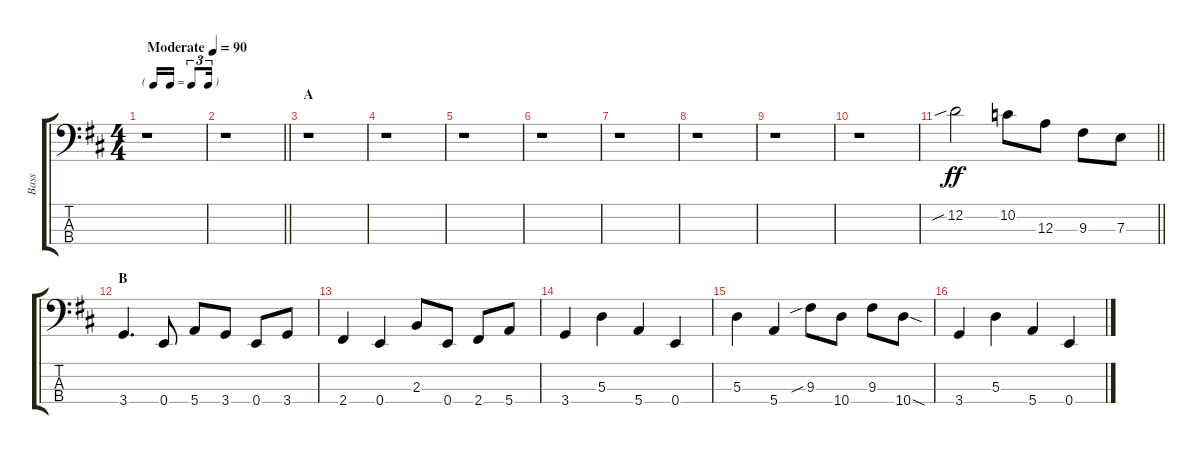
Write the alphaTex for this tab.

\track ("Bass" "Bass") {instrument electricbasspick}
\staff {score tabs}
\tuning (G2 D2 A1 E1) {hide}
\ts (4 4)
\tf triplet16th
\tempo (90 "Moderate")
\clef f4
\ks d
r.1{dy ff instrument electricbasspick} |
\barLineRight lightlight
r.1 |
\section ("" "A")
r.1 |
r.1 |
r.1 |
r.1 |
r.1 |
r.1 |
r.1 |
r.1 |
\barLineRight lightlight
12.2{sib}.2 10.2.8 12.3.8 9.3.8 7.3.8 |
\section ("" "B")
3.4.4{d} 0.4.8 5.4.8 3.4.8 0.4.8 3.4.8 |
2.4.4 0.4.4 2.3.8 0.4.8 2.4.8 5.4.8 |
3.4.4 5.3.4 5.4.4 0.4.4 |
5.3.4 5.4.4 9.3{sib}.8 10.4.8 9.3.8 10.4{sod}.8 |
3.4.4 5.3.4 5.4.4 0.4.4
